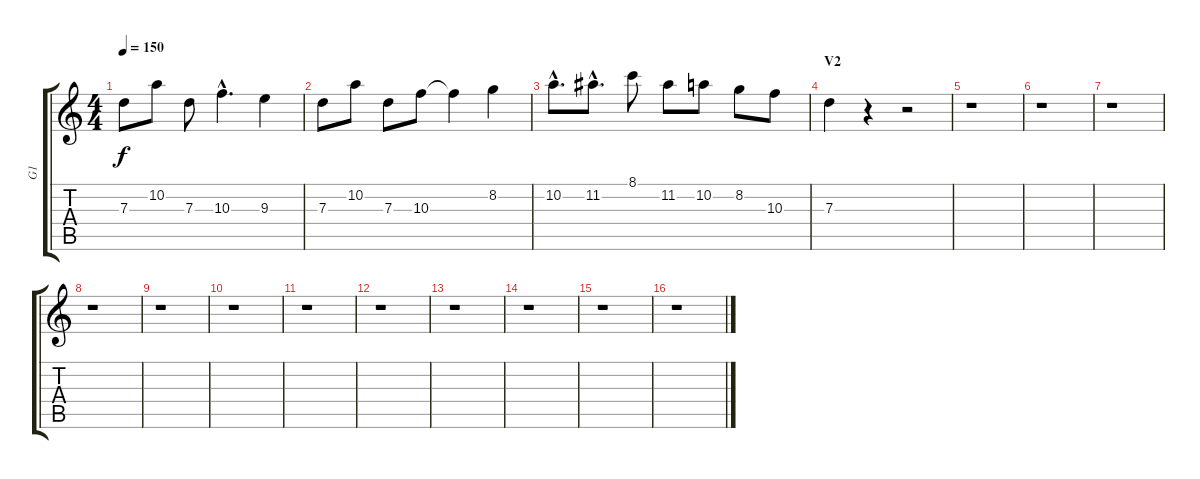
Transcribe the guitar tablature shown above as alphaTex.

\track ("G1" "G1") {instrument distortionguitar}
\staff {score tabs}
\tuning (E4 B3 G3 D3 A2 E2) {hide}
\ts (4 4)
\tempo 150
\clef g2
\ks c
7.3.8{dy f} 10.2.8 7.3.8 10.3{hac}.4{d} 9.3.4 |
7.3.8 10.2.8 7.3.8 10.3.8 10.3{t}.4 8.2.4 |
10.2{hac}.8{d} 11.2{hac}.8{d} 8.1.8 11.2.8 10.2.8 8.2.8 10.3.8 |
\section ("" "V2")
7.3.4 r.4 r.2 |
r.1 |
r.1 |
r.1 |
r.1 |
r.1 |
r.1 |
r.1 |
\section ("" "")
r.1 |
r.1 |
r.1 |
r.1 |
r.1
